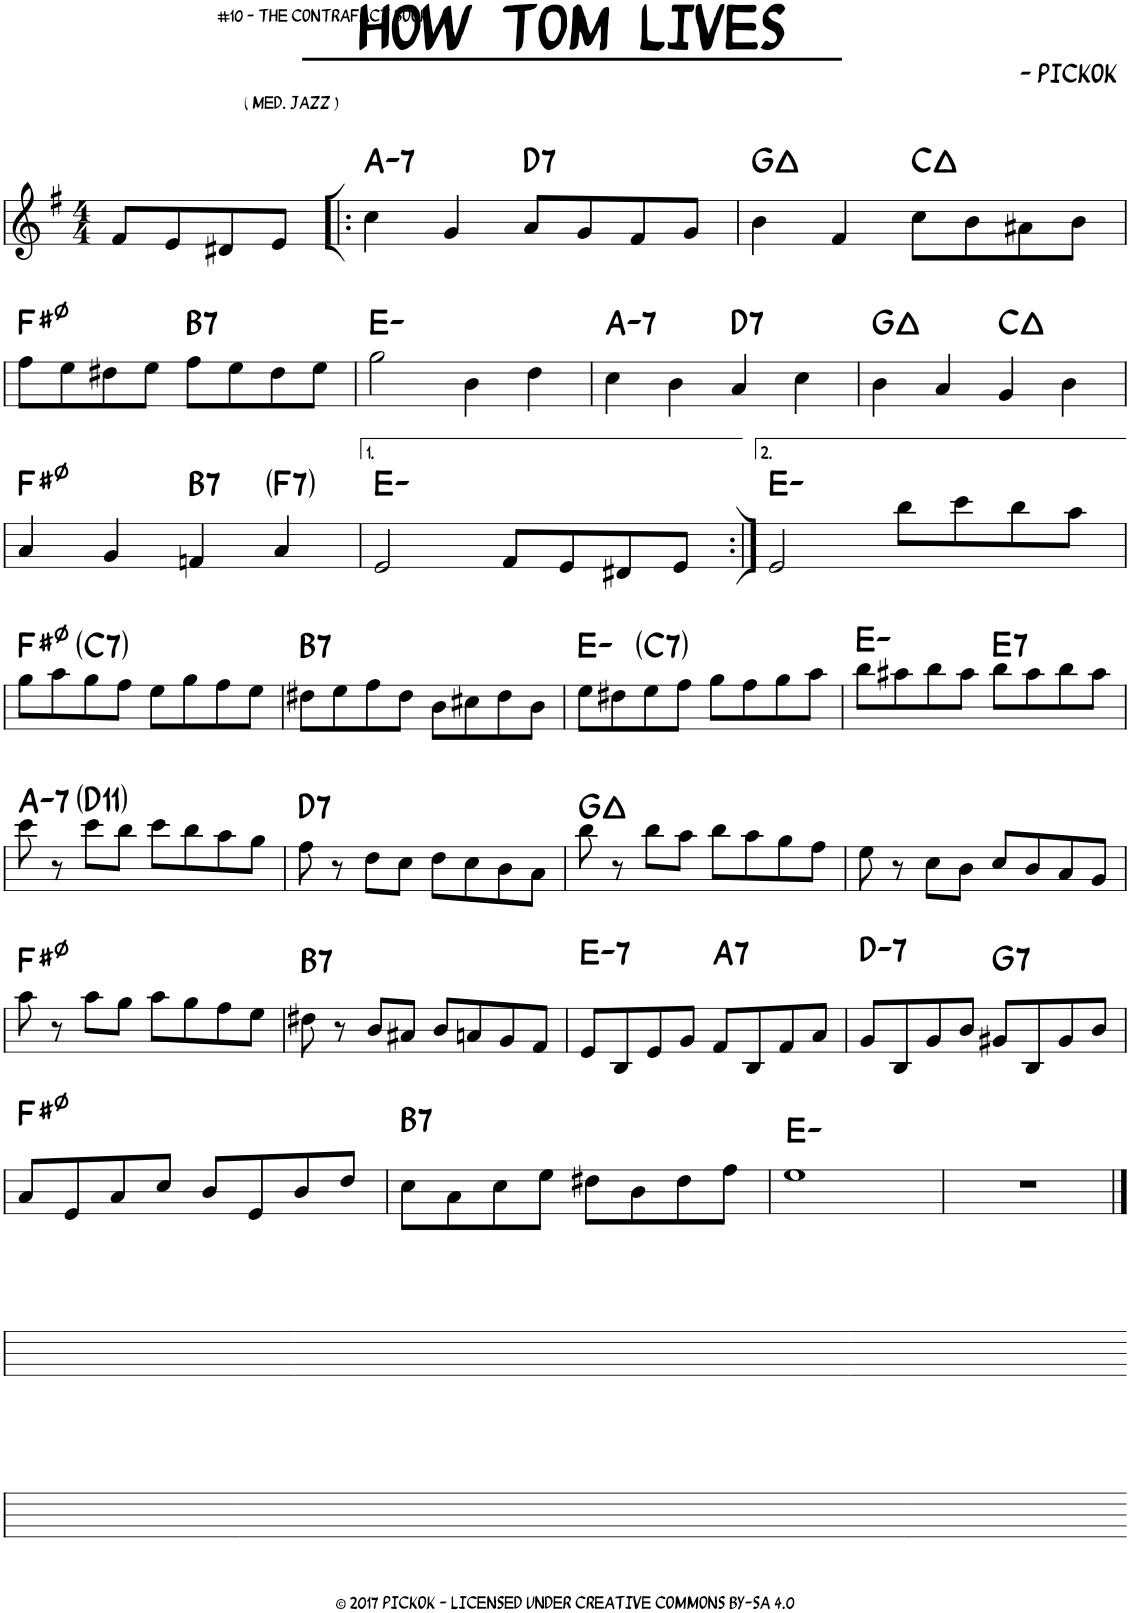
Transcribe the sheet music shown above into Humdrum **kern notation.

**kern	**harte
*part1	*part1
*staff1	*
*I"Piano	*
*I'Pno.	*
*clefG2	*
*k[f#]	*
*M4/4	*
=1	=1
8f#/L	.
8e/	.
8d#X/	.
8e/J	.
=2!|:	=2!|:
!	!LO:H:kt=7
4cc\	A:min7
4g/	.
!	!LO:H:kt=7
8a/L	D:7
8g/	.
8f#/	.
8g/J	.
=3	=3
4b\	G:maj
4f#/	.
8cc\L	C:maj
8b\	.
8a#X\	.
8b\J	.
!!LO:LB:g=z
=4	=4
8ff#\L	F#:hdim7
8ee\	.
8dd#X\	.
8ee\J	.
!	!LO:H:kt=7
8ff#\L	B:7
8ee\	.
8dd#\	.
8ee\J	.
=5	=5
2gg\	E:min
4b\	.
4dd\	.
=6	=6
!	!LO:H:kt=7
4cc\	A:min7
4b\	.
!	!LO:H:kt=7
4a/	D:7
4cc\	.
=7	=7
4b\	G:maj
4a/	.
4g/	C:maj
4b\	.
!!LO:LB:g=z
=8	=8
4a/	F#:hdim7
4g/	.
!	!LO:H:kt=7
4fn/	B:7
!	!LO:H:kt=7
4a/	F:7
=9	=9
2e/	E:min
8f#/L	.
8e/	.
8d#X/	.
8e/J	.
=10:|!	=10:|!
2e/	E:min
8bb\L	.
8ccc\	.
8bb\	.
8aa\J	.
!!LO:LB:g=z
=11	=11
8gg\L	F#:hdim7
8aa\	.
!	!LO:H:kt=7
8gg\	C:7
8ff#\J	.
8ee\L	.
8gg\	.
8ff#\	.
8ee\J	.
=12	=12
!	!LO:H:kt=7
8dd#X\L	B:7
8ee\	.
8ff#\	.
8dd#\J	.
8b\L	.
8cc#X\	.
8dd#\	.
8b\J	.
=13	=13
8ee\L	E:min
8dd#X\	.
!	!LO:H:kt=7
8ee\	C:7
8ff#\J	.
8gg\L	.
8ff#\	.
8gg\	.
8aa\J	.
=14	=14
8bb\L	E:min
8aa#X\	.
8bb\	.
8aa#\J	.
!	!LO:H:kt=7
8bb\L	E:7
8aa#\	.
8bb\	.
8aa#\J	.
!!LO:LB:g=z
=15	=15
!	!LO:H:kt=7
8ccc\	A:min7
8r	.
!	!LO:H:kt=11
8ccc\L	D:9(11)
8bb\J	.
8ccc\L	.
8bb\	.
8aa\	.
8gg\J	.
=16	=16
!	!LO:H:kt=7
8ff#\	D:7
8r	.
8dd\L	.
8cc\J	.
8dd\L	.
8cc\	.
8b\	.
8a\J	.
=17	=17
8bb\	G:maj
8r	.
8bb\L	.
8aa\J	.
8bb\L	.
8aa\	.
8gg\	.
8ff#\J	.
=18	=18
8ee\	.
8r	.
8cc\L	.
8b\J	.
8cc/L	.
8b/	.
8a/	.
8g/J	.
!!LO:LB:g=z
=19	=19
8aa\	F#:hdim7
8r	.
8aa\L	.
8gg\J	.
8aa\L	.
8gg\	.
8ff#\	.
8ee\J	.
=20	=20
!	!LO:H:kt=7
8dd#X\	B:7
8r	.
8b/L	.
8a#X/J	.
8b/L	.
8an/	.
8g/	.
8f#/J	.
=21	=21
!	!LO:H:kt=7
8e/L	E:min7
8B/	.
8e/	.
8g/J	.
!	!LO:H:kt=7
8f#/L	A:7
8B/	.
8f#/	.
8a/J	.
=22	=22
!	!LO:H:kt=7
8g/L	D:min7
8B/	.
8g/	.
8b/J	.
!	!LO:H:kt=7
8g#X/L	G:7
8B/	.
8g#/	.
8b/J	.
!!LO:LB:g=z
=23	=23
8a/L	F#:hdim7
8e/	.
8a/	.
8cc/J	.
8b/L	.
8e/	.
8b/	.
8dd/J	.
=24	=24
!	!LO:H:kt=7
8cc\L	B:7
8a\	.
8cc\	.
8ee\J	.
8dd#X\L	.
8b\	.
8dd#\	.
8ff#\J	.
=25	=25
1ee	E:min
=26	=26
1r	.
!!LO:LB:g=z
==27	==27
1ryy	.
=28-	=28-
1ryy	.
=29-	=29-
1ryy	.
=30-	=30-
1ryy	.
!!LO:LB:g=z
=31-	=31-
1ryy	.
=32-	=32-
1ryy	.
=33-	=33-
1ryy	.
=34-	=34-
1ryy	.
=35-	=35-
1ryy	.
=-	=-
*-	*-
